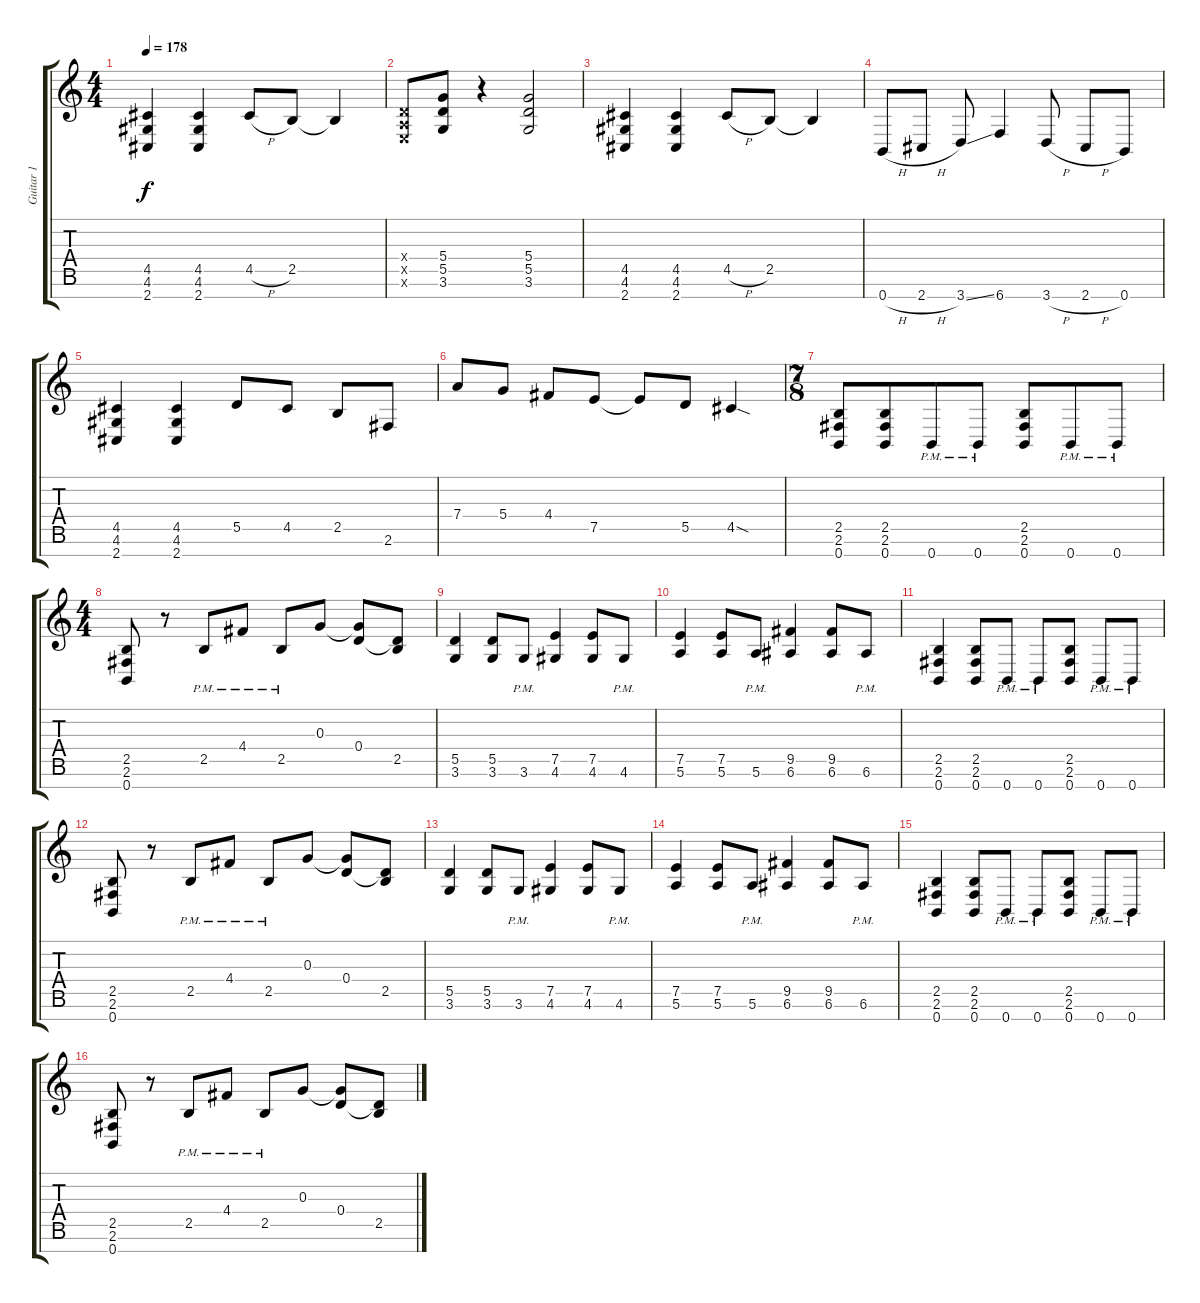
\track ("Guitar 1" "Guitar 1") {instrument distortionguitar}
\staff {score tabs}
\tuning (E4 B3 G3 D3 A2 E2 B1) {hide}
\ts (4 4)
\tempo 178
\clef g2
\ks c
(4.5 4.6 2.7).4{dy f} (4.5 4.6 2.7).4 4.5{h}.8 2.5.8 2.5{t}.4 |
(0.4{x} 0.5{x} 0.6{x}).8 (5.4 5.5 3.6).8 r.4 (5.4 5.5 3.6).2 |
(4.5 4.6 2.7).4 (4.5 4.6 2.7).4 4.5{h}.8 2.5.8 2.5{t}.4 |
0.7{h}.8 2.7{h}.8 3.7{ss}.8 6.7.4 3.7{h}.8 2.7{h}.8 0.7.8 |
(4.5 4.6 2.7).4 (4.5 4.6 2.7).4 5.5.8 4.5.8 2.5.8 2.6.8 |
7.4.8 5.4.8 4.4.8 7.5.8 7.5{t}.8 5.5.8 4.5{sod}.4 |
\ts (7 8)
\section ("" "")
(2.5 2.6 0.7).8 (2.5 2.6 0.7).8 0.7{pm}.8 0.7{pm}.8 (2.5 2.6 0.7).8 0.7{pm}.8 0.7{pm}.8 |
\ts (4 4)
(2.5 2.6 0.7).8 r.8 2.5{pm}.8 4.4{pm}.8 2.5{pm}.8 0.3.8 (0.3{t} 0.4).8 (0.4{t} 2.5).8 |
(5.5 3.6).4 (5.5 3.6).8 3.6{pm}.8 (7.5 4.6).4 (7.5 4.6).8 4.6{pm}.8 |
(7.5 5.6).4 (7.5 5.6).8 5.6{pm}.8 (9.5 6.6).4 (9.5 6.6).8 6.6{pm}.8 |
(2.5 2.6 0.7).4 (2.5 2.6 0.7).8 0.7{pm}.8 0.7{pm}.8 (2.5 2.6 0.7).8 0.7{pm}.8 0.7{pm}.8 |
(2.5 2.6 0.7).8 r.8 2.5{pm}.8 4.4{pm}.8 2.5{pm}.8 0.3.8 (0.3{t} 0.4).8 (0.4{t} 2.5).8 |
(5.5 3.6).4 (5.5 3.6).8 3.6{pm}.8 (7.5 4.6).4 (7.5 4.6).8 4.6{pm}.8 |
(7.5 5.6).4 (7.5 5.6).8 5.6{pm}.8 (9.5 6.6).4 (9.5 6.6).8 6.6{pm}.8 |
(2.5 2.6 0.7).4 (2.5 2.6 0.7).8 0.7{pm}.8 0.7{pm}.8 (2.5 2.6 0.7).8 0.7{pm}.8 0.7{pm}.8 |
(2.5 2.6 0.7).8 r.8 2.5{pm}.8 4.4{pm}.8 2.5{pm}.8 0.3.8 (0.3{t} 0.4).8 (0.4{t} 2.5).8
